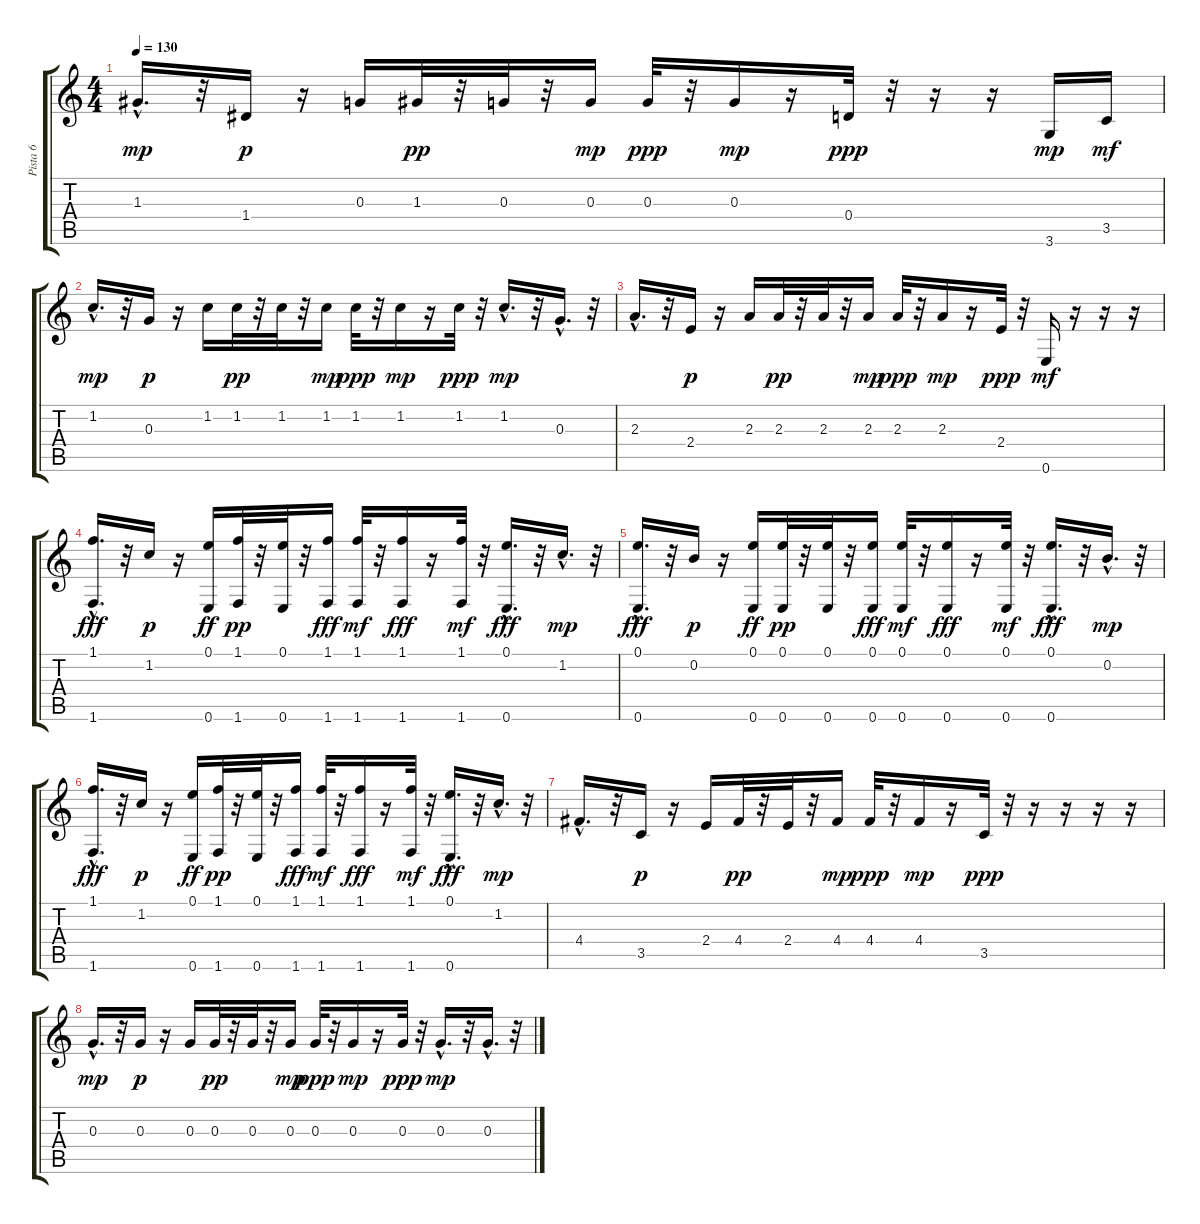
\track ("Pista 6" "Pista 6") {instrument electricbasspick}
\staff {score tabs}
\tuning (E4 B3 G3 D3 A2 E2) {hide}
\ts (4 4)
\tempo 130
\clef g2
\ks c
1.3{hac}.16{d dy mp} r.32 1.4.16{dy p} r.16 0.3.16 1.3.32{dy pp} r.32 0.3.32 r.32 0.3.16{dy mp} 0.3.32{dy ppp} r.32 0.3.16{dy mp} r.16 0.4.32{dy ppp} r.32 r.16 r.16 3.6.16{dy mp} 3.5.16{dy mf} |
1.2{hac}.16{d dy mp} r.32 0.3.16{dy p} r.16 1.2.16 1.2.32{dy pp} r.32 1.2.32 r.32 1.2.16{dy mp} 1.2.32{dy ppp} r.32 1.2.16{dy mp} r.16 1.2.32{dy ppp} r.32 1.2{hac}.16{d dy mp} r.32 0.3{hac}.16{d} r.32 |
2.3{hac}.16{d} r.32 2.4.16{dy p} r.16 2.3.16 2.3.32{dy pp} r.32 2.3.32 r.32 2.3.16{dy mp} 2.3.32{dy ppp} r.32 2.3.16{dy mp} r.16 2.4.32{dy ppp} r.32 0.6.16{dy mf} r.16 r.16 r.16 |
(1.1{hac} 1.6{hac}).16{d dy fff} r.32 1.2.16{dy p} r.16 (0.1 0.6).16{dy ff} (1.1 1.6).32{dy pp} r.32 (0.1 0.6).32 r.32 (1.1 1.6).16{dy fff} (1.1 1.6).32{dy mf} r.32 (1.1 1.6).16{dy fff} r.16 (1.1 1.6).32{dy mf} r.32 (0.1{hac} 0.6{hac}).16{d dy fff} r.32 1.2{hac}.16{d dy mp} r.32 |
(0.1{hac} 0.6{hac}).16{d dy fff} r.32 0.2.16{dy p} r.16 (0.1 0.6).16{dy ff} (0.1 0.6).32{dy pp} r.32 (0.1 0.6).32 r.32 (0.1 0.6).16{dy fff} (0.1 0.6).32{dy mf} r.32 (0.1 0.6).16{dy fff} r.16 (0.1 0.6).32{dy mf} r.32 (0.1{hac} 0.6{hac}).16{d dy fff} r.32 0.2{hac}.16{d dy mp} r.32 |
(1.1{hac} 1.6{hac}).16{d dy fff} r.32 1.2.16{dy p} r.16 (0.1 0.6).16{dy ff} (1.1 1.6).32{dy pp} r.32 (0.1 0.6).32 r.32 (1.1 1.6).16{dy fff} (1.1 1.6).32{dy mf} r.32 (1.1 1.6).16{dy fff} r.16 (1.1 1.6).32{dy mf} r.32 (0.1{hac} 0.6{hac}).16{d dy fff} r.32 1.2{hac}.16{d dy mp} r.32 |
4.4{hac}.16{d} r.32 3.5.16{dy p} r.16 2.4.16 4.4.32{dy pp} r.32 2.4.32 r.32 4.4.16{dy mp} 4.4.32{dy ppp} r.32 4.4.16{dy mp} r.16 3.5.32{dy ppp} r.32 r.16 r.16 r.16 r.16 |
0.3{hac}.16{d dy mp} r.32 0.3.16{dy p} r.16 0.3.16 0.3.32{dy pp} r.32 0.3.32 r.32 0.3.16{dy mp} 0.3.32{dy ppp} r.32 0.3.16{dy mp} r.16 0.3.32{dy ppp} r.32 0.3{hac}.16{d dy mp} r.32 0.3{hac}.16{d} r.32
